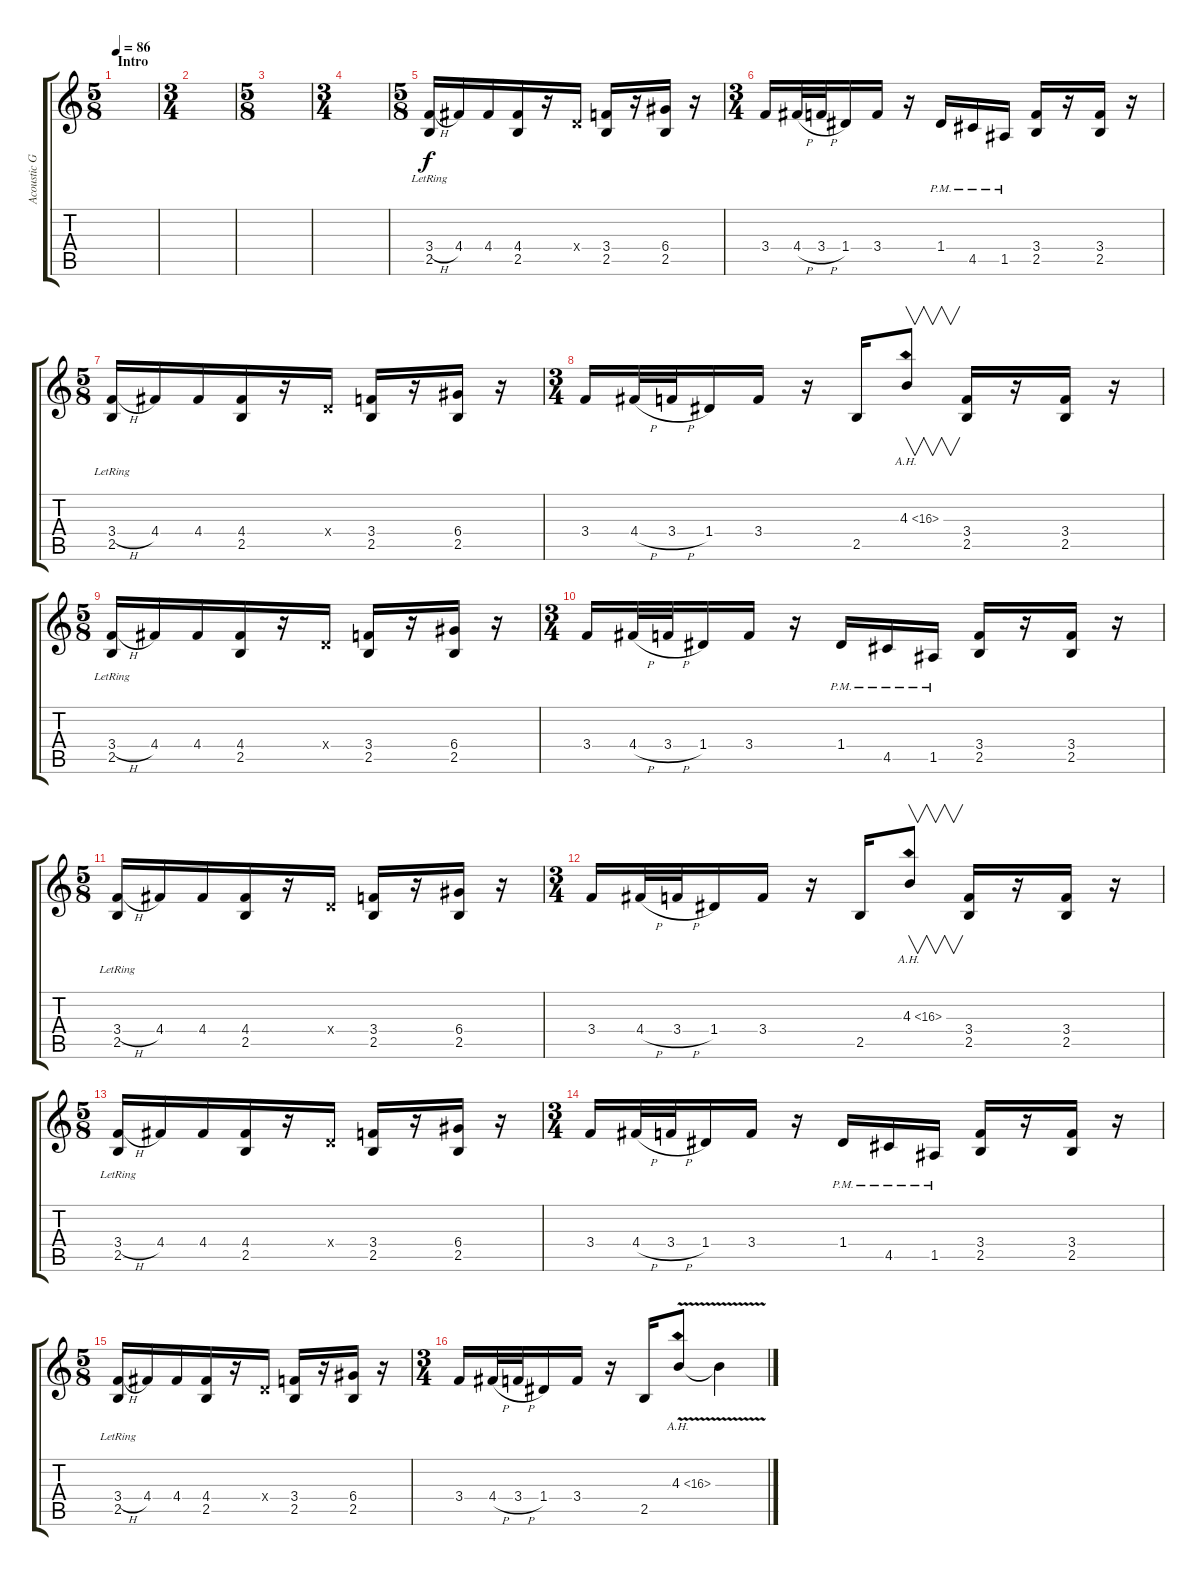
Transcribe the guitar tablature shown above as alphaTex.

\track ("Acoustic Guitar" "Acoustic G") {instrument acousticguitarsteel}
\staff {score tabs}
\tuning (E4 B3 G3 D3 A2 E2) {hide}
\ts (5 8)
\section ("" "Intro")
\tempo 86
\clef g2
\ks c
|
\ts (3 4)
|
\ts (5 8)
|
\ts (3 4)
|
\ts (5 8)
(3.4{h} 2.5{lr}).16{volume 10 instrument distortionguitar} 4.4.16 4.4.16 (4.4 2.5).16 r.16 0.4{x}.16 (3.4 2.5).16 r.16 (6.4 2.5).16 r.16 |
\ts (3 4)
3.4.16 4.4{h}.32 3.4{h}.32 1.4.16 3.4.16 r.16 1.4{pm}.16 4.5{pm}.16 1.5{pm}.16 (3.4 2.5).16 r.16 (3.4 2.5).16 r.16 |
\ts (5 8)
(3.4{h} 2.5{lr}).16 4.4.16 4.4.16 (4.4 2.5).16 r.16 0.4{x}.16 (3.4 2.5).16 r.16 (6.4 2.5).16 r.16 |
\ts (3 4)
3.4.16 4.4{h}.32 3.4{h}.32 1.4.16 3.4.16 r.16 2.5.16 4.3{ah 12}.8{v} (3.4 2.5).16{volume 13} r.16 (3.4 2.5).16 r.16 |
\ts (5 8)
(3.4{h} 2.5{lr}).16 4.4.16 4.4.16 (4.4 2.5).16 r.16 0.4{x}.16 (3.4 2.5).16 r.16 (6.4 2.5).16 r.16 |
\ts (3 4)
3.4.16 4.4{h}.32 3.4{h}.32 1.4.16 3.4.16 r.16 1.4{pm}.16 4.5{pm}.16 1.5{pm}.16 (3.4 2.5).16 r.16 (3.4 2.5).16 r.16 |
\ts (5 8)
(3.4{h} 2.5{lr}).16 4.4.16 4.4.16 (4.4 2.5).16 r.16 0.4{x}.16 (3.4 2.5).16 r.16 (6.4 2.5).16 r.16 |
\ts (3 4)
3.4.16 4.4{h}.32 3.4{h}.32 1.4.16 3.4.16 r.16 2.5.16 4.3{ah 12}.8{v} (3.4 2.5).16 r.16 (3.4 2.5).16 r.16 |
\ts (5 8)
(3.4{h} 2.5{lr}).16 4.4.16 4.4.16 (4.4 2.5).16 r.16 0.4{x}.16 (3.4 2.5).16 r.16 (6.4 2.5).16 r.16 |
\ts (3 4)
3.4.16 4.4{h}.32 3.4{h}.32 1.4.16 3.4.16 r.16 1.4{pm}.16 4.5{pm}.16 1.5{pm}.16 (3.4 2.5).16 r.16 (3.4 2.5).16 r.16 |
\ts (5 8)
(3.4{h} 2.5{lr}).16 4.4.16 4.4.16 (4.4 2.5).16 r.16 0.4{x}.16 (3.4 2.5).16 r.16 (6.4 2.5).16 r.16 |
\ts (3 4)
3.4.16 4.4{h}.32 3.4{h}.32 1.4.16 3.4.16 r.16 2.5.16 4.3{ah 12 v}.8 4.3{t}.4
